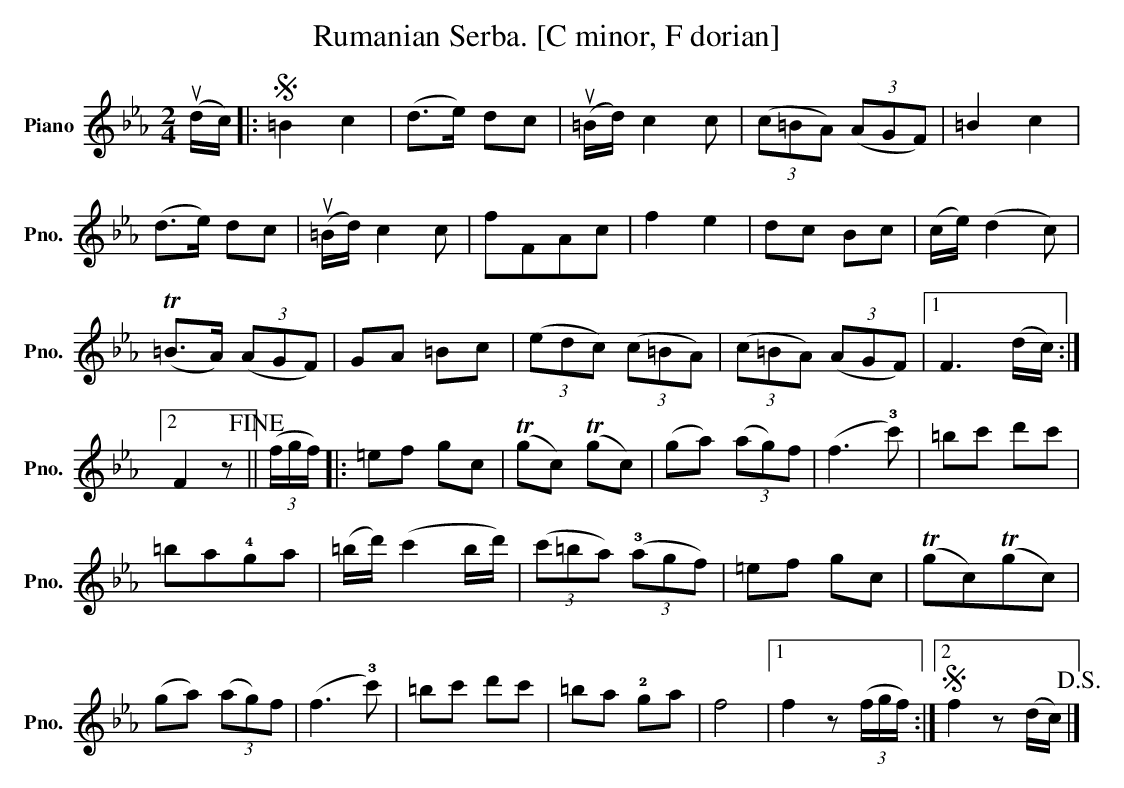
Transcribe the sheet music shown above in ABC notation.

X:1
T:Rumanian Serba. [C minor, F dorian]
L:1/8
M:2/4
K:Cmin
V:1 treble nm="Piano" snm="Pno."
V:1
 (ud/c/) |:S =B2 c2 | (d>e) dc | (u=B/d/) c2 c | (3(c=BA) (3(AGF) | =B2 c2 |$ (d>e) dc | %7
 (u=B/d/) c2 c | fFAc | f2 e2 | dc Bc | (c/e/) (d2 c) |$ (T=B>A) (3(AGF) | GA =Bc | %14
 (3(edc) (3(c=BA) | (3(c=BA) (3(AGF) |1 F3 (d/c/) :|2$ F2 z!fine! || (3(f/g/f/) |: =ef gc | %20
 (Tgc) (Tgc) | (ga) (3(ag)f | (f3 !3!c') | =bc' d'c' |$ =ba!4!ga | (=b/d'/) (c'2 b/d'/) | %26
 (3(c'=ba) (3(!3!agf) | =ef gc | (Tgc)(Tgc) |$ (ga) (3(ag)f | (f3 !3!c') | =bc' d'c' | =ba !2!ga | %33
 f4 |1 f2 z (3(f/g/f/) :|2S f2 z (d/c/)!D.S.! |] %36
